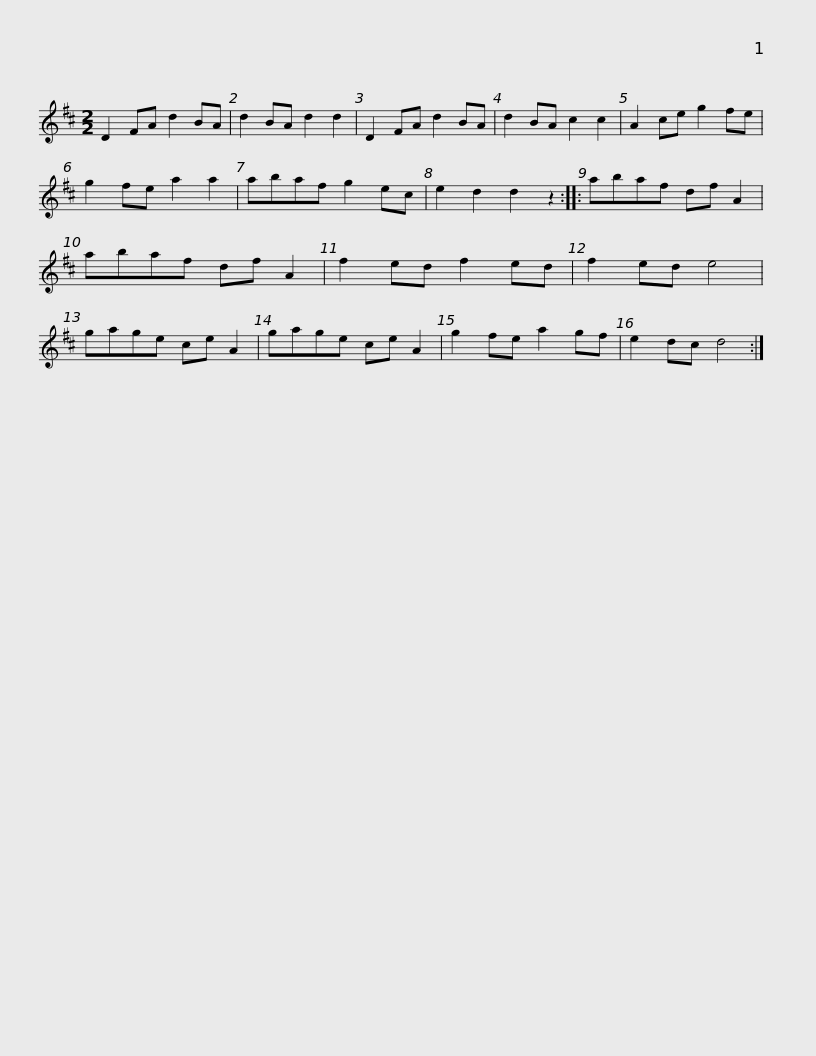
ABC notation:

X:1
L:1/8
M:2/2
I:linebreak $
K:D
V:1 treble
V:1
 D2 FA d2 BA | d2 BA d2 d2 | D2 FA d2 BA | d2 BA c2 c2 | A2 ce g2 fe | %5
 g2 fe a2 a2 | abaf g2 ec |$ e2 d2 d2 z2 :: abaf df A2 | abaf df A2 | %10
 f2 ed f2 ed | f2 ed e4 | gage ce A2 |$ gage ce A2 | g2 fe a2 gf | %15
 e2 dc d4 :| %16
